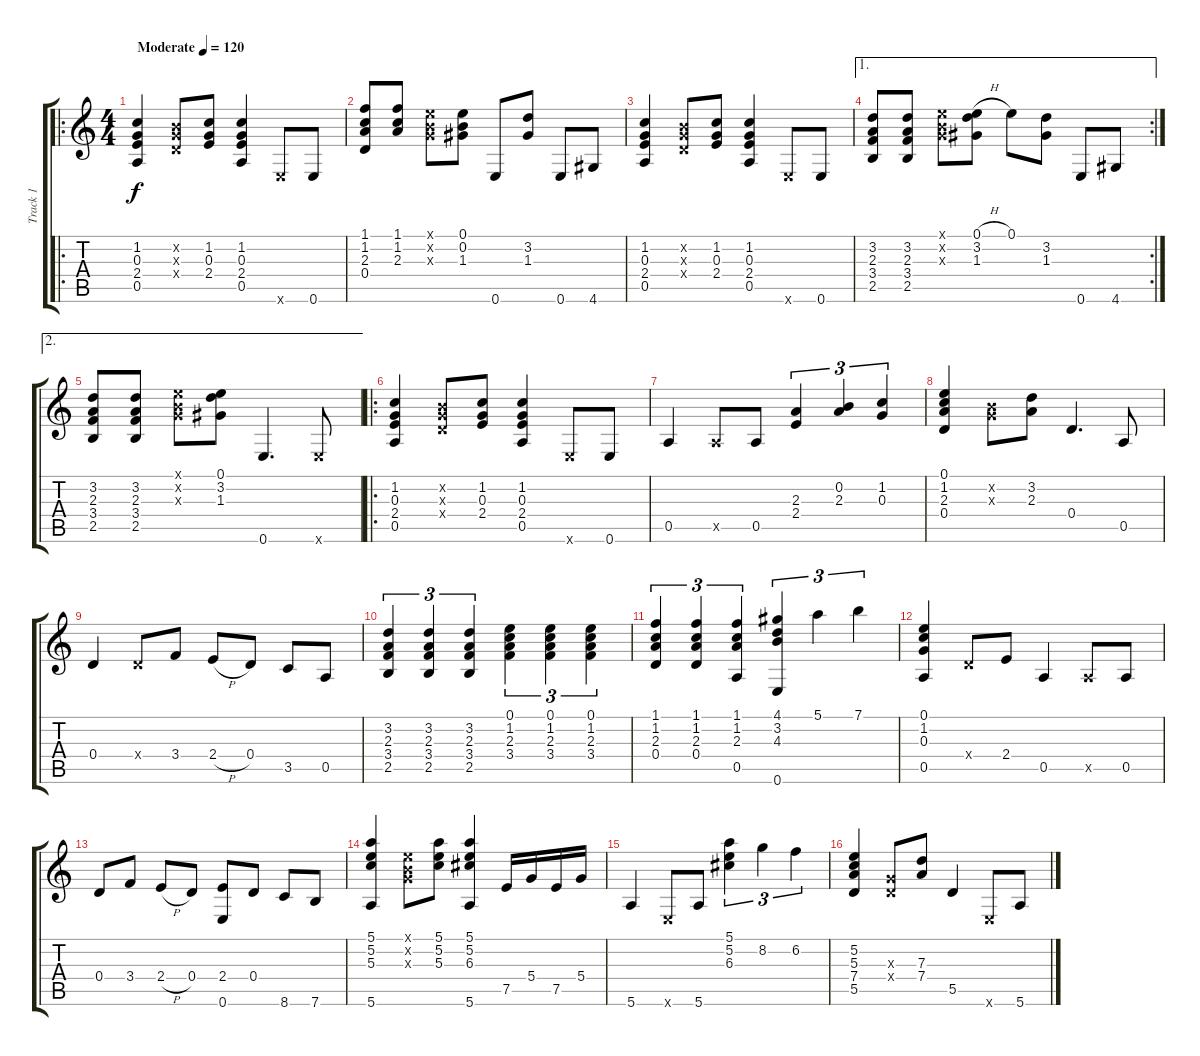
\track ("Track 1" "Track 1") {instrument acousticguitarnylon}
\staff {score tabs}
\tuning (E4 B3 G3 D3 A2 E2) {hide}
\ro
\ts (4 4)
\tempo (120 "Moderate")
\clef g2
\ks c
(1.2 0.3 2.4 0.5).4{dy f instrument acousticguitarnylon} (0.2{x} 0.3{x} 0.4{x}).8 (1.2 0.3 2.4).8 (1.2 0.3 2.4 0.5).4 0.6{x}.8 0.6.8 |
(1.1 1.2 2.3 0.4).8 (1.1 1.2 2.3).8 (0.1{x} 0.2{x} 0.3{x}).8 (0.1 0.2 1.3).8 0.6.8 (3.2 1.3).8 0.6.8 4.6.8 |
(1.2 0.3 2.4 0.5).4 (0.2{x} 0.3{x} 0.4{x}).8 (1.2 0.3 2.4).8 (1.2 0.3 2.4 0.5).4 0.6{x}.8 0.6.8 |
\ae 1
\rc 2
(3.2 2.3 3.4 2.5).8 (3.2 2.3 3.4 2.5).8 (0.1{x} 0.2{x} 0.3{x}).8 (0.1{h} 3.2 1.3).8 0.1.8 (3.2 1.3).8 0.6.8 4.6.8 |
\ae 2
(3.2 2.3 3.4 2.5).8 (3.2 2.3 3.4 2.5).8 (0.1{x} 0.2{x} 0.3{x}).8 (0.1 3.2 1.3).8 0.6.4{d} 0.6{x}.8 |
\ro
(1.2 0.3 2.4 0.5).4 (0.2{x} 0.3{x} 0.4{x}).8 (1.2 0.3 2.4).8 (1.2 0.3 2.4 0.5).4 0.6{x}.8 0.6.8 |
0.5.4 0.5{x}.8 0.5.8 (2.3 2.4).4{tu (3 2)} (0.2 2.3).4{tu (3 2)} (1.2 0.3).4{tu (3 2)} |
(0.1 1.2 2.3 0.4).4 (0.2{x} 0.3{x}).8 (3.2 2.3).8 0.4.4{d} 0.5.8 |
0.4.4 0.4{x}.8 3.4.8 2.4{h}.8 0.4.8 3.5.8 0.5.8 |
(3.2 2.3 3.4 2.5).4{tu (3 2)} (3.2 2.3 3.4 2.5).4{tu (3 2)} (3.2 2.3 3.4 2.5).4{tu (3 2)} (0.1 1.2 2.3 3.4).4{tu (3 2)} (0.1 1.2 2.3 3.4).4{tu (3 2)} (0.1 1.2 2.3 3.4).4{tu (3 2)} |
(1.1 1.2 2.3 0.4).4{tu (3 2)} (1.1 1.2 2.3 0.4).4{tu (3 2)} (1.1 1.2 2.3 0.5).4{tu (3 2)} (4.1 3.2 4.3 0.6).4{tu (3 2)} 5.1.4{tu (3 2)} 7.1.4{tu (3 2)} |
(0.1 1.2 0.3 0.5).4 0.4{x}.8 2.4.8 0.5.4 0.5{x}.8 0.5.8 |
0.4.8 3.4.8 2.4{h}.8 0.4.8 (2.4 0.6).8 0.4.8 8.6.8 7.6.8 |
(5.1 5.2 5.3 5.6).4 (0.1{x} 0.2{x} 0.3{x}).8 (5.1 5.2 5.3).8 (5.1 5.2 6.3 5.6).4 7.5.16 5.4.16 7.5.16 5.4.16 |
5.6.4 0.6{x}.8 5.6.8 (5.1 5.2 6.3).4{tu (3 2)} 8.2.4{tu (3 2)} 6.2.4{tu (3 2)} |
(5.2 5.3 7.4 5.5).4 (0.3{x} 0.4{x}).8 (7.3 7.4).8 5.5.4 0.6{x}.8 5.6.8
